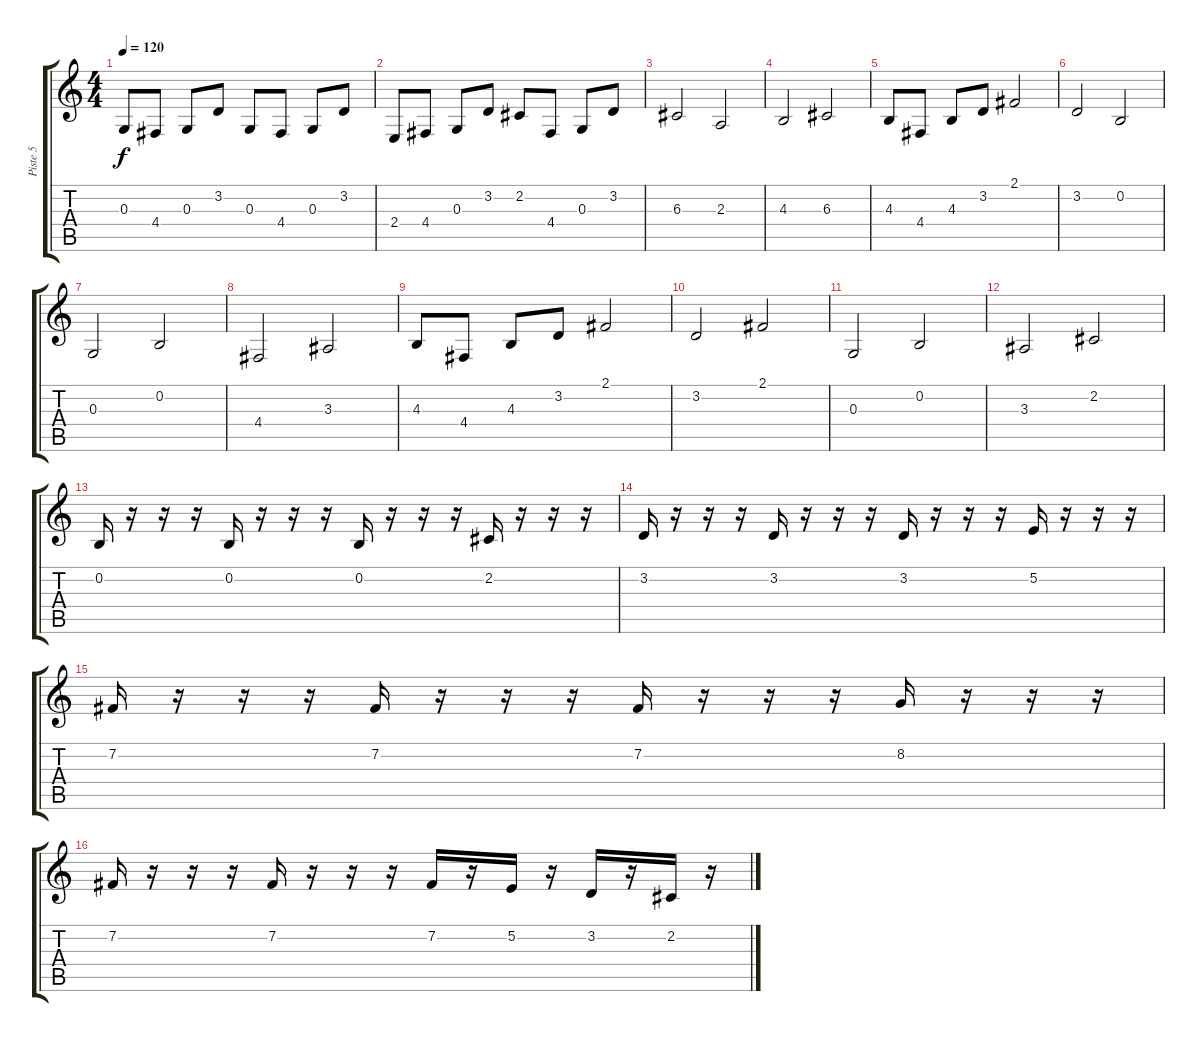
\track ("Piste 5" "Piste 5") {instrument churchorgan}
\staff {score tabs}
\tuning (E4 B3 G3 D3 A2 E2) {hide}
\ts (4 4)
\tempo 120
\clef g2
\ks c
0.3.8{dy f} 4.4.8 0.3.8 3.2.8 0.3.8 4.4.8 0.3.8 3.2.8 |
2.4.8 4.4.8 0.3.8 3.2.8 2.2.8 4.4.8 0.3.8 3.2.8 |
6.3.2 2.3.2 |
4.3.2 6.3.2 |
4.3.8 4.4.8 4.3.8 3.2.8 2.1.2 |
3.2.2 0.2.2 |
0.3.2 0.2.2 |
4.4.2 3.3.2 |
4.3.8 4.4.8 4.3.8 3.2.8 2.1.2 |
3.2.2 2.1.2 |
0.3.2 0.2.2 |
3.3.2 2.2.2 |
0.2.16 r.16 r.16 r.16 0.2.16 r.16 r.16 r.16 0.2.16 r.16 r.16 r.16 2.2.16 r.16 r.16 r.16 |
3.2.16 r.16 r.16 r.16 3.2.16 r.16 r.16 r.16 3.2.16 r.16 r.16 r.16 5.2.16 r.16 r.16 r.16 |
7.2.16 r.16 r.16 r.16 7.2.16 r.16 r.16 r.16 7.2.16 r.16 r.16 r.16 8.2.16 r.16 r.16 r.16 |
7.2.16 r.16 r.16 r.16 7.2.16 r.16 r.16 r.16 7.2.16 r.16 5.2.16 r.16 3.2.16 r.16 2.2.16 r.16
